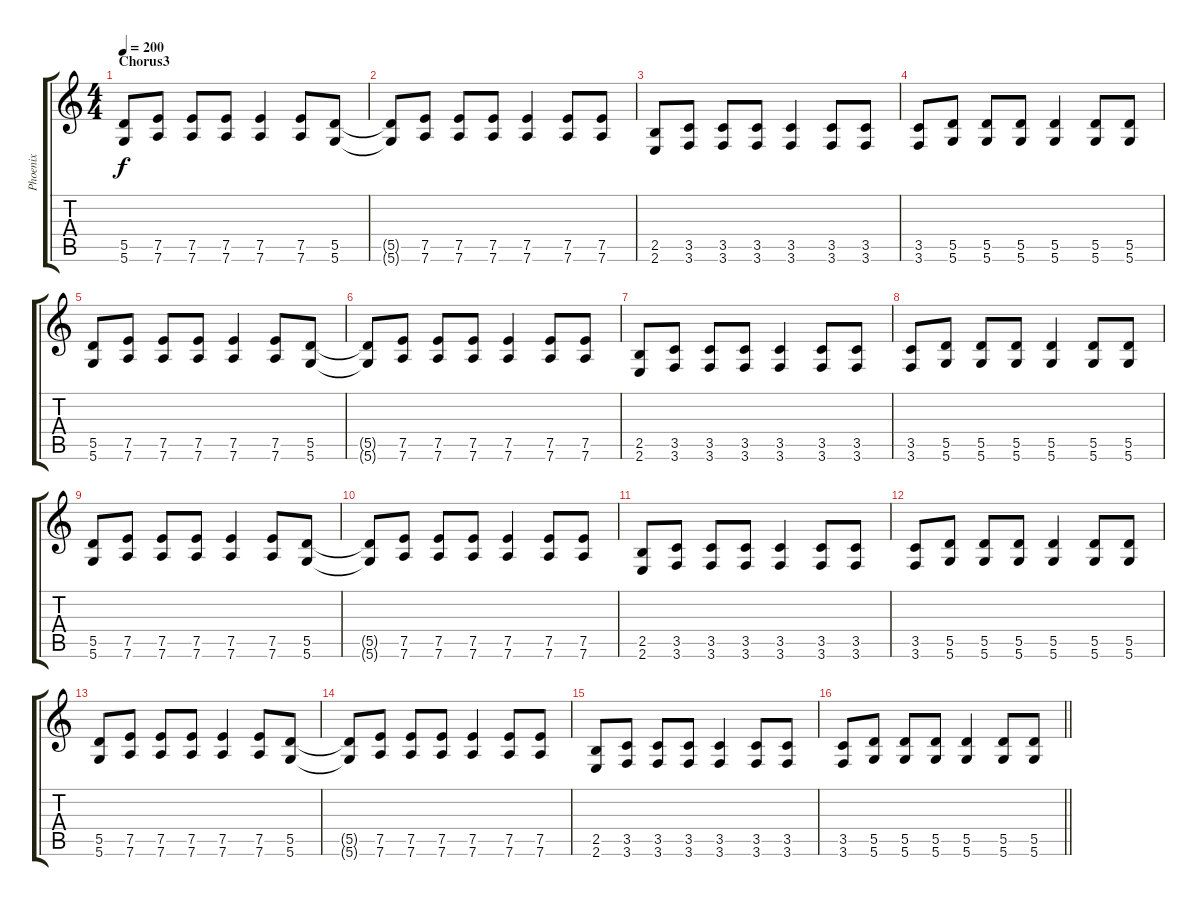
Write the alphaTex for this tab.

\track ("Phoenix" "Phoenix") {instrument distortionguitar}
\staff {score tabs}
\tuning (E4 B3 G3 D3 A2 D2) {hide}
\ts (4 4)
\section ("" "Chorus3")
\tempo 200
\clef g2
\ks c
(5.5 5.6).8{dy f} (7.5 7.6).8 (7.5 7.6).8 (7.5 7.6).8 (7.5 7.6).4 (7.5 7.6).8 (5.5 5.6).8 |
(5.5{t} 5.6{t}).8 (7.5 7.6).8 (7.5 7.6).8 (7.5 7.6).8 (7.5 7.6).4 (7.5 7.6).8 (7.5 7.6).8 |
(2.5 2.6).8 (3.5 3.6).8 (3.5 3.6).8 (3.5 3.6).8 (3.5 3.6).4 (3.5 3.6).8 (3.5 3.6).8 |
(3.5 3.6).8 (5.5 5.6).8 (5.5 5.6).8 (5.5 5.6).8 (5.5 5.6).4 (5.5 5.6).8 (5.5 5.6).8 |
(5.5 5.6).8 (7.5 7.6).8 (7.5 7.6).8 (7.5 7.6).8 (7.5 7.6).4 (7.5 7.6).8 (5.5 5.6).8 |
(5.5{t} 5.6{t}).8 (7.5 7.6).8 (7.5 7.6).8 (7.5 7.6).8 (7.5 7.6).4 (7.5 7.6).8 (7.5 7.6).8 |
(2.5 2.6).8 (3.5 3.6).8 (3.5 3.6).8 (3.5 3.6).8 (3.5 3.6).4 (3.5 3.6).8 (3.5 3.6).8 |
(3.5 3.6).8 (5.5 5.6).8 (5.5 5.6).8 (5.5 5.6).8 (5.5 5.6).4 (5.5 5.6).8 (5.5 5.6).8 |
(5.5 5.6).8 (7.5 7.6).8 (7.5 7.6).8 (7.5 7.6).8 (7.5 7.6).4 (7.5 7.6).8 (5.5 5.6).8 |
(5.5{t} 5.6{t}).8 (7.5 7.6).8 (7.5 7.6).8 (7.5 7.6).8 (7.5 7.6).4 (7.5 7.6).8 (7.5 7.6).8 |
(2.5 2.6).8 (3.5 3.6).8 (3.5 3.6).8 (3.5 3.6).8 (3.5 3.6).4 (3.5 3.6).8 (3.5 3.6).8 |
(3.5 3.6).8 (5.5 5.6).8 (5.5 5.6).8 (5.5 5.6).8 (5.5 5.6).4 (5.5 5.6).8 (5.5 5.6).8 |
(5.5 5.6).8 (7.5 7.6).8 (7.5 7.6).8 (7.5 7.6).8 (7.5 7.6).4 (7.5 7.6).8 (5.5 5.6).8 |
(5.5{t} 5.6{t}).8 (7.5 7.6).8 (7.5 7.6).8 (7.5 7.6).8 (7.5 7.6).4 (7.5 7.6).8 (7.5 7.6).8 |
(2.5 2.6).8 (3.5 3.6).8 (3.5 3.6).8 (3.5 3.6).8 (3.5 3.6).4 (3.5 3.6).8 (3.5 3.6).8 |
\barLineRight lightlight
(3.5 3.6).8 (5.5 5.6).8 (5.5 5.6).8 (5.5 5.6).8 (5.5 5.6).4 (5.5 5.6).8 (5.5 5.6).8
